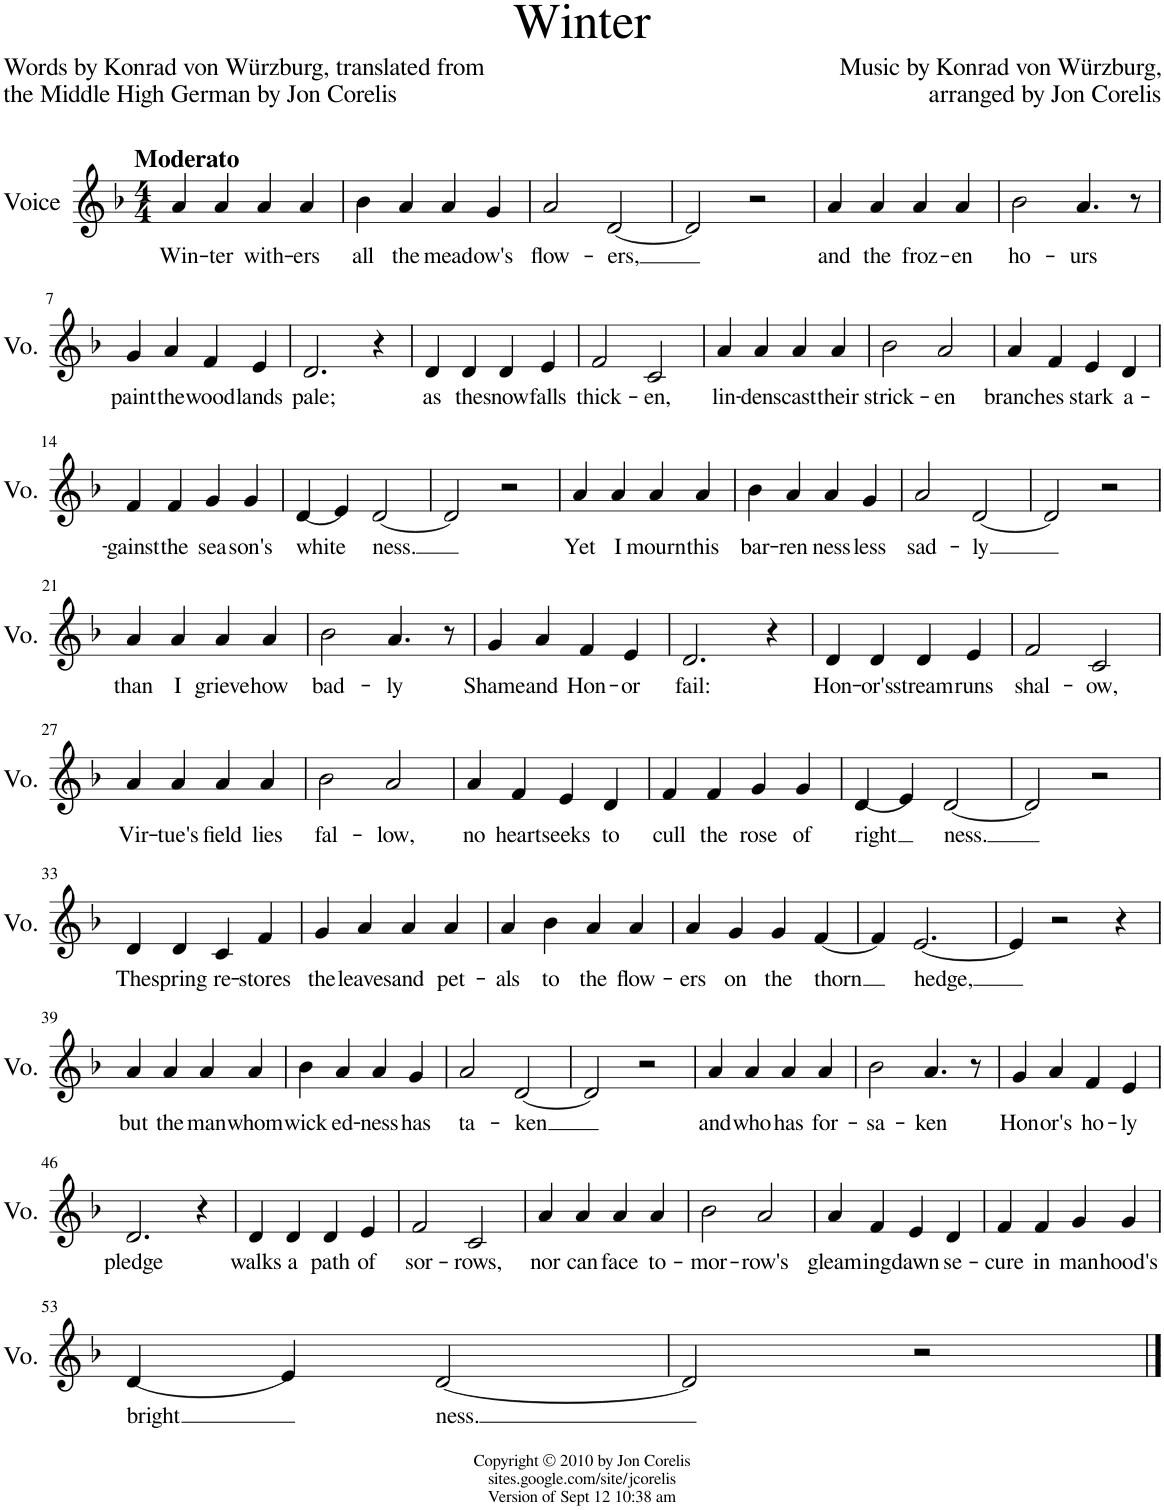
**kern	**text
*part1	*part1
*staff1	*staff1
*I"Voice	*
*I'Vo.	*
*clefG2	*
*k[b-]	*
*M4/4	*
=1	=1
!LO:TX:a:B:t=Moderato	!
!	!LO:LY:b
4a/	Win-
!	!LO:LY:b
4a/	ter
!	!LO:LY:b
4a/	with-
!	!LO:LY:b
4a/	ers
=2	=2
!	!LO:LY:b
4b-\	all
!	!LO:LY:b
4a/	the
!	!LO:LY:b
4a/	mead-
!	!LO:LY:b
4g/	ow's
=3	=3
!	!LO:LY:b
2a/	flow-
!	!LO:LY:b
[2d/	ers,
=4	=4
2d/]	.
2r	.
=5	=5
!	!LO:LY:b
4a/	and
!	!LO:LY:b
4a/	the
!	!LO:LY:b
4a/	froz-
!	!LO:LY:b
4a/	en
=6	=6
!	!LO:LY:b
2b-\	ho-
!	!LO:LY:b
4.a/	urs
8r	.
!!LO:LB:g=z
=7	=7
!	!LO:LY:b
4g/	paint
!	!LO:LY:b
4a/	the
!	!LO:LY:b
4f/	wood-
!	!LO:LY:b
4e/	lands
=8	=8
!	!LO:LY:b
2.d/	pale;
4r	.
=9	=9
!	!LO:LY:b
4d/	as
!	!LO:LY:b
4d/	the
!	!LO:LY:b
4d/	snow-
!	!LO:LY:b
4e/	falls
=10	=10
!	!LO:LY:b
2f/	thick-
!	!LO:LY:b
2c/	en,
=11	=11
!	!LO:LY:b
4a/	lin-
!	!LO:LY:b
4a/	dens
!	!LO:LY:b
4a/	cast
!	!LO:LY:b
4a/	their
=12	=12
!	!LO:LY:b
2b-\	strick-
!	!LO:LY:b
2a/	en
=13	=13
!	!LO:LY:b
4a/	branch-
!	!LO:LY:b
4f/	es
!	!LO:LY:b
4e/	stark
!	!LO:LY:b
4d/	a-
!!LO:LB:g=z
=14	=14
!	!LO:LY:b
4f/	gainst
!	!LO:LY:b
4f/	the
!	!LO:LY:b
4g/	sea-
!	!LO:LY:b
4g/	son's
=15	=15
!	!LO:LY:b
(4d/	white
4e/)	.
!	!LO:LY:b
[2d/	ness.
=16	=16
2d/]	.
2r	.
=17	=17
!	!LO:LY:b
4a/	Yet
!	!LO:LY:b
4a/	I
!	!LO:LY:b
4a/	mourn
!	!LO:LY:b
4a/	this
=18	=18
!	!LO:LY:b
4b-\	bar-
!	!LO:LY:b
4a/	ren-
!	!LO:LY:b
4a/	ness
!	!LO:LY:b
4g/	less
=19	=19
!	!LO:LY:b
2a/	sad-
!	!LO:LY:b
[2d/	ly
=20	=20
2d/]	.
2r	.
!!LO:LB:g=z
=21	=21
!	!LO:LY:b
4a/	than
!	!LO:LY:b
4a/	I
!	!LO:LY:b
4a/	grieve
!	!LO:LY:b
4a/	how
=22	=22
!	!LO:LY:b
2b-\	bad-
!	!LO:LY:b
4.a/	ly
8r	.
=23	=23
!	!LO:LY:b
4g/	Shame
!	!LO:LY:b
4a/	and
!	!LO:LY:b
4f/	Hon-
!	!LO:LY:b
4e/	or
=24	=24
!	!LO:LY:b
2.d/	fail:
4r	.
=25	=25
!	!LO:LY:b
4d/	Hon-
!	!LO:LY:b
4d/	or's
!	!LO:LY:b
4d/	stream
!	!LO:LY:b
4e/	runs
=26	=26
!	!LO:LY:b
2f/	shal-
!	!LO:LY:b
2c/	ow,
!!LO:LB:g=z
=27	=27
!	!LO:LY:b
4a/	Vir-
!	!LO:LY:b
4a/	tue's
!	!LO:LY:b
4a/	field
!	!LO:LY:b
4a/	lies
=28	=28
!	!LO:LY:b
2b-\	fal-
!	!LO:LY:b
2a/	low,
=29	=29
!	!LO:LY:b
4a/	no
!	!LO:LY:b
4f/	heart
!	!LO:LY:b
4e/	seeks
!	!LO:LY:b
4d/	to
=30	=30
!	!LO:LY:b
4f/	cull
!	!LO:LY:b
4f/	the
!	!LO:LY:b
4g/	rose
!	!LO:LY:b
4g/	of
=31	=31
!	!LO:LY:b
(4d/	right
4e/)	.
!	!LO:LY:b
[2d/	ness.
=32	=32
2d/]	.
2r	.
!!LO:LB:g=z
=33	=33
!	!LO:LY:b
4d/	The
!	!LO:LY:b
4d/	spring
!	!LO:LY:b
4c/	re-
!	!LO:LY:b
4f/	stores
=34	=34
!	!LO:LY:b
4g/	the
!	!LO:LY:b
4a/	leaves
!	!LO:LY:b
4a/	and
!	!LO:LY:b
4a/	pet-
=35	=35
!	!LO:LY:b
4a/	als
!	!LO:LY:b
4b-\	to
!	!LO:LY:b
4a/	the
!	!LO:LY:b
4a/	flow-
=36	=36
!	!LO:LY:b
4a/	ers
!	!LO:LY:b
4g/	on
!	!LO:LY:b
4g/	the
!	!LO:LY:b
[4f/	thorn
=37	=37
4f/]	.
!	!LO:LY:b
[2.e/	hedge,
=38	=38
4e/]	.
2r	.
4r	.
!!LO:LB:g=z
=39	=39
!	!LO:LY:b
4a/	but
!	!LO:LY:b
4a/	the
!	!LO:LY:b
4a/	man
!	!LO:LY:b
4a/	whom
=40	=40
!	!LO:LY:b
4b-\	wick-
!	!LO:LY:b
4a/	ed-
!	!LO:LY:b
4a/	ness
!	!LO:LY:b
4g/	has
=41	=41
!	!LO:LY:b
2a/	ta-
!	!LO:LY:b
[2d/	ken
=42	=42
2d/]	.
2r	.
=43	=43
!	!LO:LY:b
4a/	and
!	!LO:LY:b
4a/	who
!	!LO:LY:b
4a/	has
!	!LO:LY:b
4a/	for-
=44	=44
!	!LO:LY:b
2b-\	sa-
!	!LO:LY:b
4.a/	ken
8r	.
=45	=45
!	!LO:LY:b
4g/	Hon-
!	!LO:LY:b
4a/	or's
!	!LO:LY:b
4f/	ho-
!	!LO:LY:b
4e/	ly
!!LO:LB:g=z
=46	=46
!	!LO:LY:b
2.d/	pledge
4r	.
=47	=47
!	!LO:LY:b
4d/	walks
!	!LO:LY:b
4d/	a
!	!LO:LY:b
4d/	path
!	!LO:LY:b
4e/	of
=48	=48
!	!LO:LY:b
2f/	sor-
!	!LO:LY:b
2c/	rows,
=49	=49
!	!LO:LY:b
4a/	nor
!	!LO:LY:b
4a/	can
!	!LO:LY:b
4a/	face
!	!LO:LY:b
4a/	to-
=50	=50
!	!LO:LY:b
2b-\	mor-
!	!LO:LY:b
2a/	row's
=51	=51
!	!LO:LY:b
4a/	gleam-
!	!LO:LY:b
4f/	ing
!	!LO:LY:b
4e/	dawn
!	!LO:LY:b
4d/	se-
=52	=52
!	!LO:LY:b
4f/	cure
!	!LO:LY:b
4f/	in
!	!LO:LY:b
4g/	man-
!	!LO:LY:b
4g/	hood's
!!LO:LB:g=z
=53	=53
!	!LO:LY:b
(4d/	bright
4e/)	.
!	!LO:LY:b
[2d/	ness.
=54	=54
2d/]	.
2r	.
==	==
*-	*-
